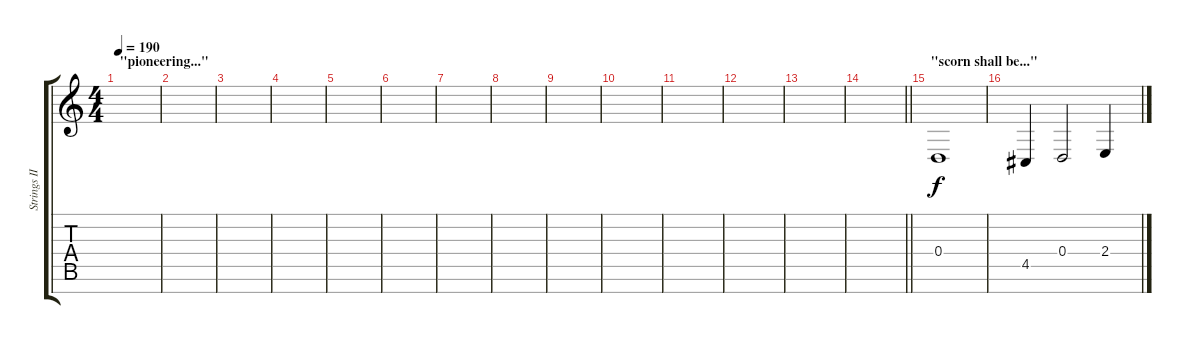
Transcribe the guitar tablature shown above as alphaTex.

\track ("Strings II" "Strings II") {instrument stringensemble1}
\staff {score tabs}
\tuning (E4 B3 G3 D3 A2 E2 B1) {hide}
\ts (4 4)
\section ("" "\"pioneering...\"")
\tempo 190
\clef g2
\ks c
|
|
|
|
|
|
|
|
|
|
|
|
|
\barLineRight lightlight
|
\section ("" "\"scorn shall be...\"")
0.4.1 |
4.5.4 0.4.2 2.4.4
